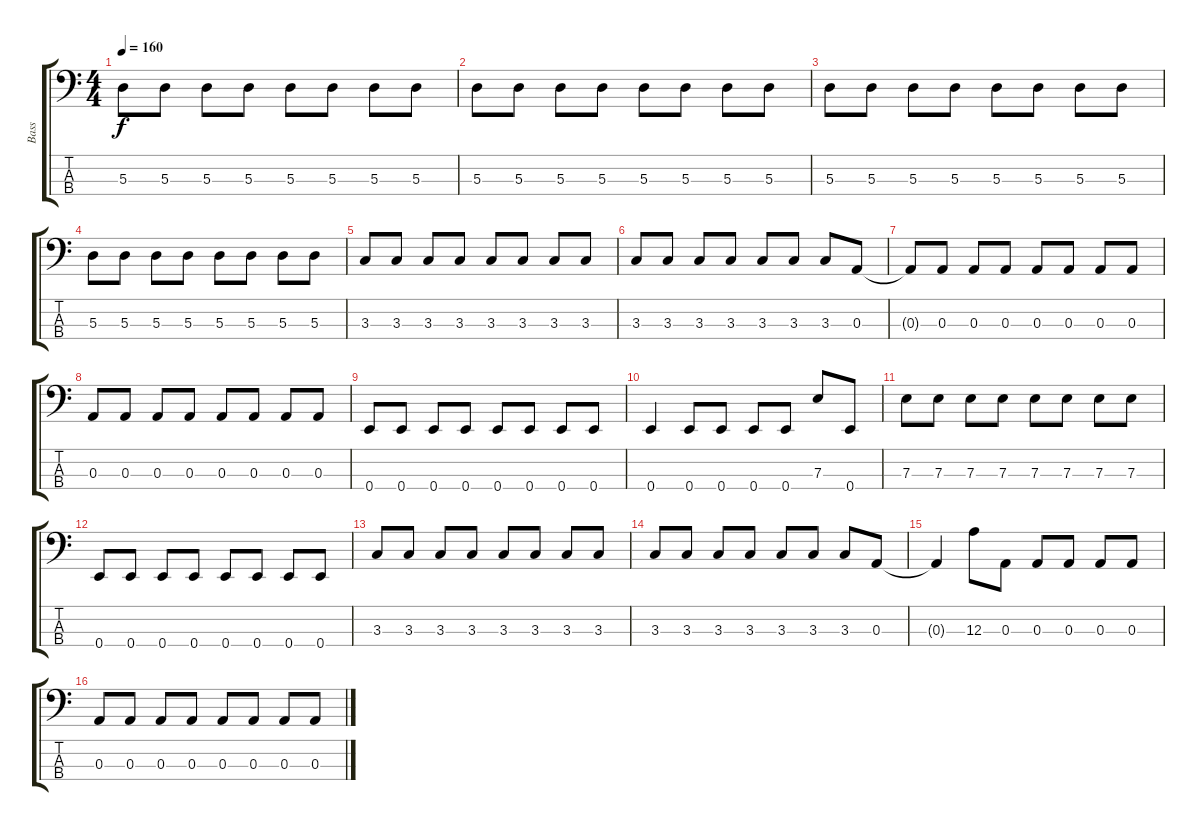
\track ("Bass" "Bass") {instrument electricbassfinger}
\staff {score tabs}
\tuning (G2 D2 A1 E1) {hide}
\ts (4 4)
\tempo 160
\clef f4
\ks c
5.3.8{dy f} 5.3.8 5.3.8 5.3.8 5.3.8 5.3.8 5.3.8 5.3.8 |
5.3.8 5.3.8 5.3.8 5.3.8 5.3.8 5.3.8 5.3.8 5.3.8 |
5.3.8 5.3.8 5.3.8 5.3.8 5.3.8 5.3.8 5.3.8 5.3.8 |
5.3.8 5.3.8 5.3.8 5.3.8 5.3.8 5.3.8 5.3.8 5.3.8 |
3.3.8 3.3.8 3.3.8 3.3.8 3.3.8 3.3.8 3.3.8 3.3.8 |
3.3.8 3.3.8 3.3.8 3.3.8 3.3.8 3.3.8 3.3.8 0.3.8 |
0.3{t}.8 0.3.8 0.3.8 0.3.8 0.3.8 0.3.8 0.3.8 0.3.8 |
0.3.8 0.3.8 0.3.8 0.3.8 0.3.8 0.3.8 0.3.8 0.3.8 |
0.4.8 0.4.8 0.4.8 0.4.8 0.4.8 0.4.8 0.4.8 0.4.8 |
0.4.4 0.4.8 0.4.8 0.4.8 0.4.8 7.3.8 0.4.8 |
7.3.8 7.3.8 7.3.8 7.3.8 7.3.8 7.3.8 7.3.8 7.3.8 |
0.4.8 0.4.8 0.4.8 0.4.8 0.4.8 0.4.8 0.4.8 0.4.8 |
3.3.8 3.3.8 3.3.8 3.3.8 3.3.8 3.3.8 3.3.8 3.3.8 |
3.3.8 3.3.8 3.3.8 3.3.8 3.3.8 3.3.8 3.3.8 0.3.8 |
0.3{t}.4 12.3.8 0.3.8 0.3.8 0.3.8 0.3.8 0.3.8 |
0.3.8 0.3.8 0.3.8 0.3.8 0.3.8 0.3.8 0.3.8 0.3.8
